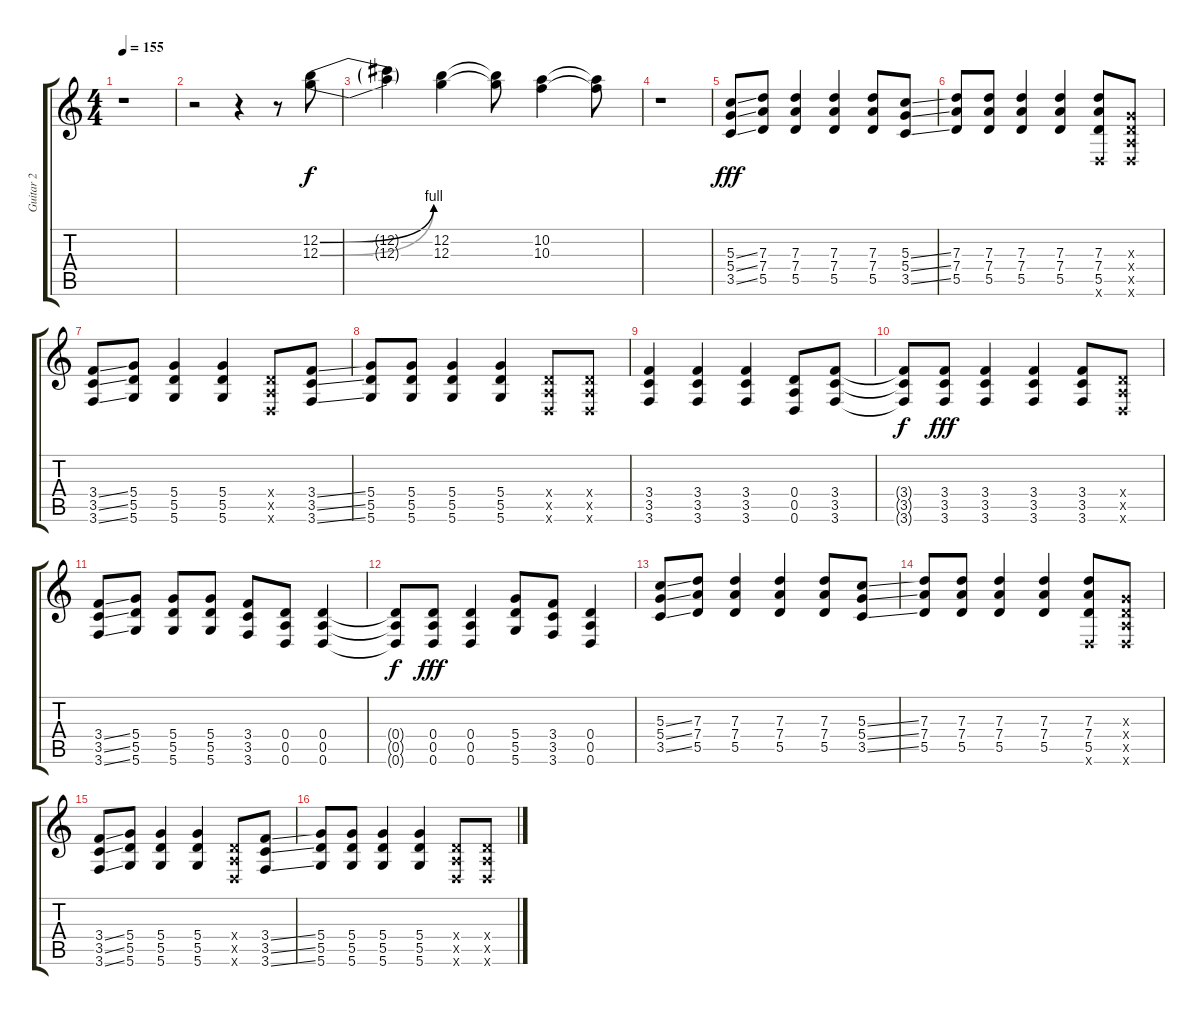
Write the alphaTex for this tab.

\track ("Guitar 2" "Guitar 2") {instrument acousticguitarsteel}
\staff {score tabs}
\tuning (E4 B3 G3 D3 A2 D2) {hide}
\ts (4 4)
\tempo 155
\clef g2
\ks c
r.1{dy fff} |
r.2 r.4 r.8 (12.2{be (bend 0 0 60 4)} 12.3{be (bend 0 0 60 4)}).8{dy f} |
(12.2{t} 12.3{t}).4 (12.2 12.3).4 (12.2{t} 12.3{t}).8 (10.2 10.3).4 (10.2{t} 10.3{t}).8 |
r.1 |
(5.3{ss} 5.4{ss} 3.5{ss}).8{dy fff volume 10} (7.3 7.4 5.5).8 (7.3 7.4 5.5).4 (7.3 7.4 5.5).4 (7.3 7.4 5.5).8 (5.3{ss} 5.4{ss} 3.5{ss}).8 |
(7.3 7.4 5.5).8 (7.3 7.4 5.5).8 (7.3 7.4 5.5).4 (7.3 7.4 5.5).4 (7.3 7.4 5.5 0.6{x}).8 (0.3{x} 0.4{x} 0.5{x} 0.6{x}).8 |
(3.4{ss} 3.5{ss} 3.6{ss}).8 (5.4 5.5 5.6).8 (5.4 5.5 5.6).4 (5.4 5.5 5.6).4 (0.4{x} 0.5{x} 0.6{x}).8 (3.4{ss} 3.5{ss} 3.6{ss}).8 |
(5.4 5.5 5.6).8 (5.4 5.5 5.6).8 (5.4 5.5 5.6).4 (5.4 5.5 5.6).4 (0.4{x} 0.5{x} 0.6{x}).8 (0.4{x} 0.5{x} 0.6{x}).8 |
(3.4 3.5 3.6).4 (3.4 3.5 3.6).4 (3.4 3.5 3.6).4 (0.4 0.5 0.6).8 (3.4 3.5 3.6).8 |
(3.4{t} 3.5{t} 3.6{t}).8{dy f} (3.4 3.5 3.6).8{dy fff} (3.4 3.5 3.6).4 (3.4 3.5 3.6).4 (3.4 3.5 3.6).8 (0.4{x} 0.5{x} 0.6{x}).8 |
(3.4{ss} 3.5{ss} 3.6{ss}).8 (5.4 5.5 5.6).8 (5.4 5.5 5.6).8 (5.4 5.5 5.6).8 (3.4 3.5 3.6).8 (0.4 0.5 0.6).8 (0.4 0.5 0.6).4 |
(0.4{t} 0.5{t} 0.6{t}).8{dy f} (0.4 0.5 0.6).8{dy fff} (0.4 0.5 0.6).4 (5.4 5.5 5.6).8 (3.4 3.5 3.6).8 (0.4 0.5 0.6).4 |
(5.3{ss} 5.4{ss} 3.5{ss}).8 (7.3 7.4 5.5).8 (7.3 7.4 5.5).4 (7.3 7.4 5.5).4 (7.3 7.4 5.5).8 (5.3{ss} 5.4{ss} 3.5{ss}).8 |
(7.3 7.4 5.5).8 (7.3 7.4 5.5).8 (7.3 7.4 5.5).4 (7.3 7.4 5.5).4 (7.3 7.4 5.5 0.6{x}).8 (0.3{x} 0.4{x} 0.5{x} 0.6{x}).8 |
(3.4{ss} 3.5{ss} 3.6{ss}).8 (5.4 5.5 5.6).8 (5.4 5.5 5.6).4 (5.4 5.5 5.6).4 (0.4{x} 0.5{x} 0.6{x}).8 (3.4{ss} 3.5{ss} 3.6{ss}).8 |
(5.4 5.5 5.6).8 (5.4 5.5 5.6).8 (5.4 5.5 5.6).4 (5.4 5.5 5.6).4 (0.4{x} 0.5{x} 0.6{x}).8 (0.4{x} 0.5{x} 0.6{x}).8
